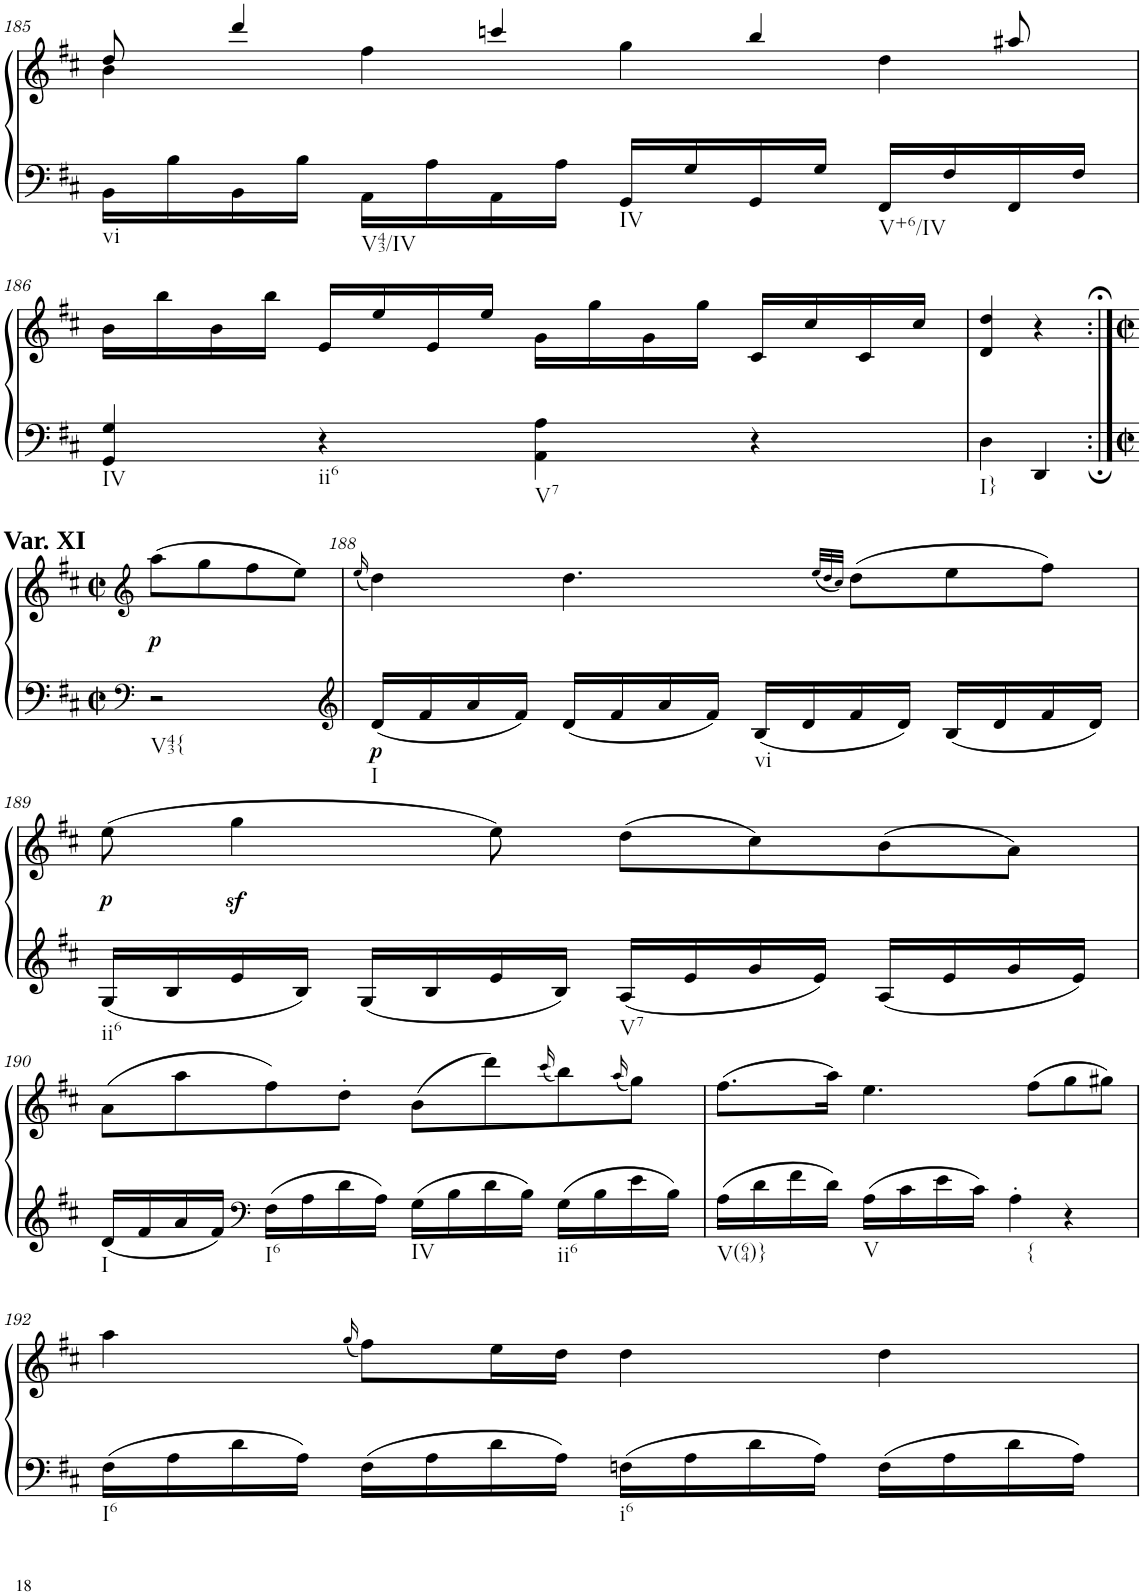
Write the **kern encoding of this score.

**kern	**kern	**dynam
*part1	*part1	*part1
*staff2	*staff1	*staff1/2
*I"unbenannt2	*	*
!!LO:PB:g=z
*clefF4	*clefG2	*
*k[f#c#]	*k[f#c#]	*
*M2/2	*M2/2	*
*met(c|)	*met(c|)	*
=185	=185	=185
*	*^	*
!LO:TX:b:t=vi	!	!	!
16BB\LL	8dd/	4b\	.
16B\	.	.	.
16BB\	4ddd/	.	.
16B\JJ	.	.	.
!LO:TX:b:t=V43/IV	!	!	!
16AA\LL	.	4ff#\	.
16A\	.	.	.
16AA\	4cccn/	.	.
16A\JJ	.	.	.
!LO:TX:b:t=IV	!	!	!
16GG/LL	.	4gg\	.
16G/	.	.	.
16GG/	4bb/	.	.
16G/JJ	.	.	.
!LO:TX:b:t=V+6/IV	!	!	!
16FF#/LL	.	4dd\	.
16F#/	.	.	.
16FF#/	8aa#X/	.	.
16F#/JJ	.	.	.
*	*v	*v	*
!!LO:LB:g=z
=186	=186	=186
!LO:TX:b:t=IV	!	!
4GG/ 4G/	16b\LL	.
.	16bb\	.
.	16b\	.
.	16bb\JJ	.
!LO:TX:b:t=ii6	!	!
4r	16e/LL	.
.	16ee/	.
.	16e/	.
.	16ee/JJ	.
!LO:TX:b:t=V7	!	!
4AA\ 4A\	16g\LL	.
.	16gg\	.
.	16g\	.
.	16gg\JJ	.
4r	16c#/LL	.
.	16cc#/	.
.	16c#/	.
.	16cc#/JJ	.
=187	=187	=187
!LO:TX:b:t=I}	!	!
4D\	4d/ 4dd/	.
4DD/	4r	.
!!LO:LB:g=z
=187X22:|!	=187X22:|!	=187X22:|!
*clefF4	*clefG2	*
*M2/2	*M2/2	*
*met(c|)	*met(c|)	*
!	!LO:TX:a:B:t=Var. XI	!
!LO:TX:b:t=V43{	!	!
!	!	!LO:DY:b
2r	(8aa\L	p
.	8gg\	.
.	8ff#\	.
.	8ee\J)	.
=188	=188	=188
*clefG2	*	*
.	(16qee/	.
!LO:TX:b:t=I	!	!
!	!	!LO:DY:b=2
16d/LL	4dd\)	p
16f#/	.	.
16a/	.	.
16f#/JJ	.	.
16d/LL	4.dd\	.
16f#/	.	.
16a/	.	.
16f#/JJ	.	.
!LO:TX:b:t=vi	!	!
16B/LL	.	.
16d/	.	.
.	(32qee/LLL	.
.	32qdd/	.
.	32qcc#/JJJ)	.
16f#/	(8dd\L	.
16d/JJ	.	.
16B/LL	8ee\	.
16d/	.	.
16f#/	8ff#\J)	.
16d/JJ	.	.
!!LO:LB:g=z
=189	=189	=189
!LO:TX:b:t=ii6	!	!
!	!	!LO:DY:b
16G/LL	(8ee\	p
16B/	.	.
16e/	4ggz<\	.
16B/JJ	.	.
16G/LL	.	.
16B/	.	.
16e/	8ee\)	.
16B/JJ	.	.
!LO:TX:b:t=V7	!	!
16A/LL	(8dd\L	.
16e/	.	.
16g/	8cc#\)	.
16e/JJ	.	.
16A/LL	(8b\	.
16e/	.	.
16g/	8a\J)	.
16e/JJ	.	.
!!LO:LB:g=z
=190	=190	=190
!LO:TX:b:t=I	!	!
16d/LL	(8a\L	.
16f#/	.	.
16a/	8aa\	.
16f#/JJ	.	.
*clefF4	*	*
!LO:TX:b:t=I6	!	!
16F#\LL	8ff#\)	.
16A\	.	.
16d\	8dd'\J	.
16A\JJ	.	.
!LO:TX:b:t=IV	!	!
16G\LL	(8b\L	.
16B\	.	.
16d\	8ddd\)	.
16B\JJ	.	.
.	(16qccc#/	.
!LO:TX:b:t=ii6	!	!
16G\LL	8bb\)	.
16B\	.	.
.	(16qaa/	.
16e\	8gg\J)	.
16B\JJ	.	.
=191	=191	=191
!LO:TX:b:t=V(64)}	!	!
16A\LL	(8.ff#\L	.
16d\	.	.
16f#\	.	.
16d\JJ	16aa\Jk)	.
!LO:TX:b:t=V	!	!
16A\LL	4.ee\	.
16c#\	.	.
16e\	.	.
16c#\JJ	.	.
!LO:TX:b:t={	!	!
4A'\	.	.
.	(8ff#\L	.
4r	8gg\	.
.	8gg#X\J)	.
!!LO:LB:g=z
=192	=192	=192
!LO:TX:b:t=I6	!	!
16F#\LL	4aa\	.
16A\	.	.
16d\	.	.
16A\JJ	.	.
.	(16qgg/	.
16F#\LL	8ff#\L)	.
16A\	.	.
16d\	16ee\L	.
16A\JJ	16dd\JJ	.
!LO:TX:b:t=i6	!	!
16Fn\LL	4dd\	.
16A\	.	.
16d\	.	.
16A\JJ	.	.
16F\LL	4dd\	.
16A\	.	.
16d\	.	.
16A\JJ	.	.
=	=	=
*-	*-	*-
